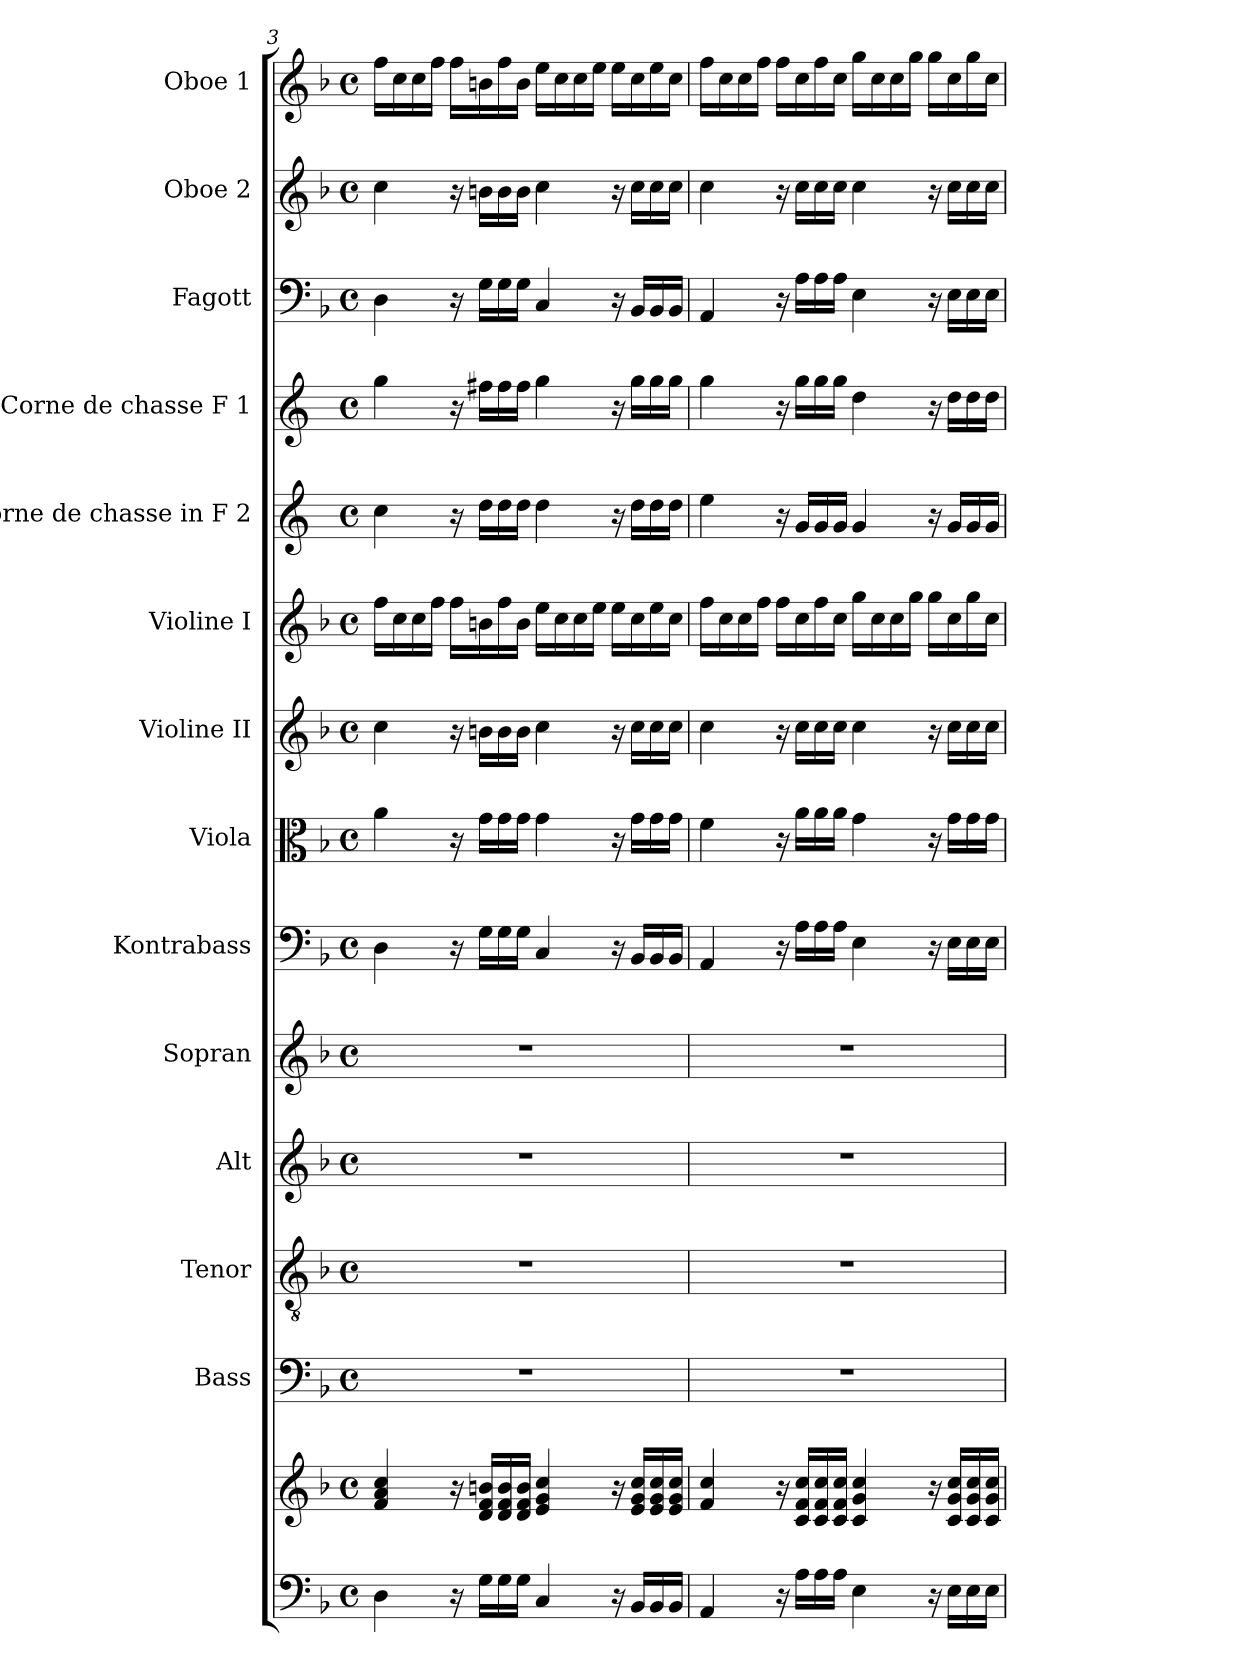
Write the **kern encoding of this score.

**kern	**kern	**kern	**kern	**kern	**kern	**kern	**kern	**kern	**kern	**kern	**kern	**kern	**kern	**kern
*part14	*part14	*part13	*part12	*part11	*part10	*part9	*part8	*part7	*part6	*part5	*part4	*part3	*part2	*part1
*staff15	*staff14	*staff13	*staff12	*staff11	*staff10	*staff9	*staff8	*staff7	*staff6	*staff5	*staff4	*staff3	*staff2	*staff1
*	*	*I"Bass	*I"Tenor	*I"Alt	*I"Sopran	*I"Kontrabass	*I"Viola	*I"Violine II	*I"Violine I	*I"Corne de chasse in F 2	*I"Corne de chasse F 1	*I"Fagott	*I"Oboe 2	*I"Oboe 1
*	*	*I'B.	*I'T.	*I'A.	*I'S.	*I'Kb.	*I'Vla.	*I'Vl. II	*I'Vl. I	*	*	*I'Fg.	*I'Ob. 2	*I'Ob. 1
*clefF4	*clefG2	*clefF4	*clefGv2	*clefG2	*clefG2	*clefF4	*clefC3	*clefG2	*clefG2	*clefG2	*clefG2	*clefF4	*clefG2	*clefG2
*	*	*	*	*	*	*ITrd7c12	*	*	*	*ITrd4c7	*ITrd4c7	*	*	*
*k[b-]	*k[b-]	*k[b-]	*k[b-]	*k[b-]	*k[b-]	*k[b-]	*k[b-]	*k[b-]	*k[b-]	*k[b-]	*k[b-]	*k[b-]	*k[b-]	*k[b-]
*F:	*F:	*F:	*F:	*F:	*F:	*F:	*F:	*F:	*F:	*F:	*F:	*F:	*F:	*F:
*M4/4	*M4/4	*M4/4	*M4/4	*M4/4	*M4/4	*M4/4	*M4/4	*M4/4	*M4/4	*M4/4	*M4/4	*M4/4	*M4/4	*M4/4
*met(c)	*met(c)	*met(c)	*met(c)	*met(c)	*met(c)	*met(c)	*met(c)	*met(c)	*met(c)	*met(c)	*met(c)	*met(c)	*met(c)	*met(c)
=3	=3	=3	=3	=3	=3	=3	=3	=3	=3	=3	=3	=3	=3	=3
4D\	4f/ 4a/ 4cc/	1r	1r	1r	1r	4DD\	4a\	4cc\	16ff\LL	4f\	4cc\	4D\	4cc\	16ff\LL
.	.	.	.	.	.	.	.	.	16cc\	.	.	.	.	16cc\
.	.	.	.	.	.	.	.	.	16cc\	.	.	.	.	16cc\
.	.	.	.	.	.	.	.	.	16ff\JJ	.	.	.	.	16ff\JJ
16r	16r	.	.	.	.	16r	16r	16r	16ff\LL	16r	16r	16r	16r	16ff\LL
16G\LL	16d/ 16f/ 16bn/LL	.	.	.	.	16GG\LL	16g\LL	16bn\LL	16bn\	16g\LL	16bn\LL	16G\LL	16bn\LL	16bn\
16G\	16d/ 16f/ 16b/	.	.	.	.	16GG\	16g\	16b\	16ff\	16g\	16b\	16G\	16b\	16ff\
16G\JJ	16d/ 16f/ 16b/JJ	.	.	.	.	16GG\JJ	16g\JJ	16b\JJ	16b\JJ	16g\JJ	16b\JJ	16G\JJ	16b\JJ	16b\JJ
4C/	4e/ 4g/ 4cc/	.	.	.	.	4CC/	4g\	4cc\	16ee\LL	4g\	4cc\	4C/	4cc\	16ee\LL
.	.	.	.	.	.	.	.	.	16cc\	.	.	.	.	16cc\
.	.	.	.	.	.	.	.	.	16cc\	.	.	.	.	16cc\
.	.	.	.	.	.	.	.	.	16ee\JJ	.	.	.	.	16ee\JJ
16r	16r	.	.	.	.	16r	16r	16r	16ee\LL	16r	16r	16r	16r	16ee\LL
16BB-/LL	16e/ 16g/ 16cc/LL	.	.	.	.	16BBB-/LL	16g\LL	16cc\LL	16cc\	16g\LL	16cc\LL	16BB-/LL	16cc\LL	16cc\
16BB-/	16e/ 16g/ 16cc/	.	.	.	.	16BBB-/	16g\	16cc\	16ee\	16g\	16cc\	16BB-/	16cc\	16ee\
16BB-/JJ	16e/ 16g/ 16cc/JJ	.	.	.	.	16BBB-/JJ	16g\JJ	16cc\JJ	16cc\JJ	16g\JJ	16cc\JJ	16BB-/JJ	16cc\JJ	16cc\JJ
!!LO:PB:g=z
=4	=4	=4	=4	=4	=4	=4	=4	=4	=4	=4	=4	=4	=4	=4
4AA/	4f/ 4cc/	1r	1r	1r	1r	4AAA/	4f\	4cc\	16ff\LL	4a\	4cc\	4AA/	4cc\	16ff\LL
.	.	.	.	.	.	.	.	.	16cc\	.	.	.	.	16cc\
.	.	.	.	.	.	.	.	.	16cc\	.	.	.	.	16cc\
.	.	.	.	.	.	.	.	.	16ff\JJ	.	.	.	.	16ff\JJ
16r	16r	.	.	.	.	16r	16r	16r	16ff\LL	16r	16r	16r	16r	16ff\LL
16A\LL	16c/ 16f/ 16cc/LL	.	.	.	.	16AA\LL	16a\LL	16cc\LL	16cc\	16c/LL	16cc\LL	16A\LL	16cc\LL	16cc\
16A\	16c/ 16f/ 16cc/	.	.	.	.	16AA\	16a\	16cc\	16ff\	16c/	16cc\	16A\	16cc\	16ff\
16A\JJ	16c/ 16f/ 16cc/JJ	.	.	.	.	16AA\JJ	16a\JJ	16cc\JJ	16cc\JJ	16c/JJ	16cc\JJ	16A\JJ	16cc\JJ	16cc\JJ
4E\	4c/ 4g/ 4cc/	.	.	.	.	4EE\	4g\	4cc\	16gg\LL	4c/	4g\	4E\	4cc\	16gg\LL
.	.	.	.	.	.	.	.	.	16cc\	.	.	.	.	16cc\
.	.	.	.	.	.	.	.	.	16cc\	.	.	.	.	16cc\
.	.	.	.	.	.	.	.	.	16gg\JJ	.	.	.	.	16gg\JJ
16r	16r	.	.	.	.	16r	16r	16r	16gg\LL	16r	16r	16r	16r	16gg\LL
16E\LL	16c/ 16g/ 16cc/LL	.	.	.	.	16EE\LL	16g\LL	16cc\LL	16cc\	16c/LL	16g\LL	16E\LL	16cc\LL	16cc\
16E\	16c/ 16g/ 16cc/	.	.	.	.	16EE\	16g\	16cc\	16gg\	16c/	16g\	16E\	16cc\	16gg\
16E\JJ	16c/ 16g/ 16cc/JJ	.	.	.	.	16EE\JJ	16g\JJ	16cc\JJ	16cc\JJ	16c/JJ	16g\JJ	16E\JJ	16cc\JJ	16cc\JJ
=	=	=	=	=	=	=	=	=	=	=	=	=	=	=
*-	*-	*-	*-	*-	*-	*-	*-	*-	*-	*-	*-	*-	*-	*-
